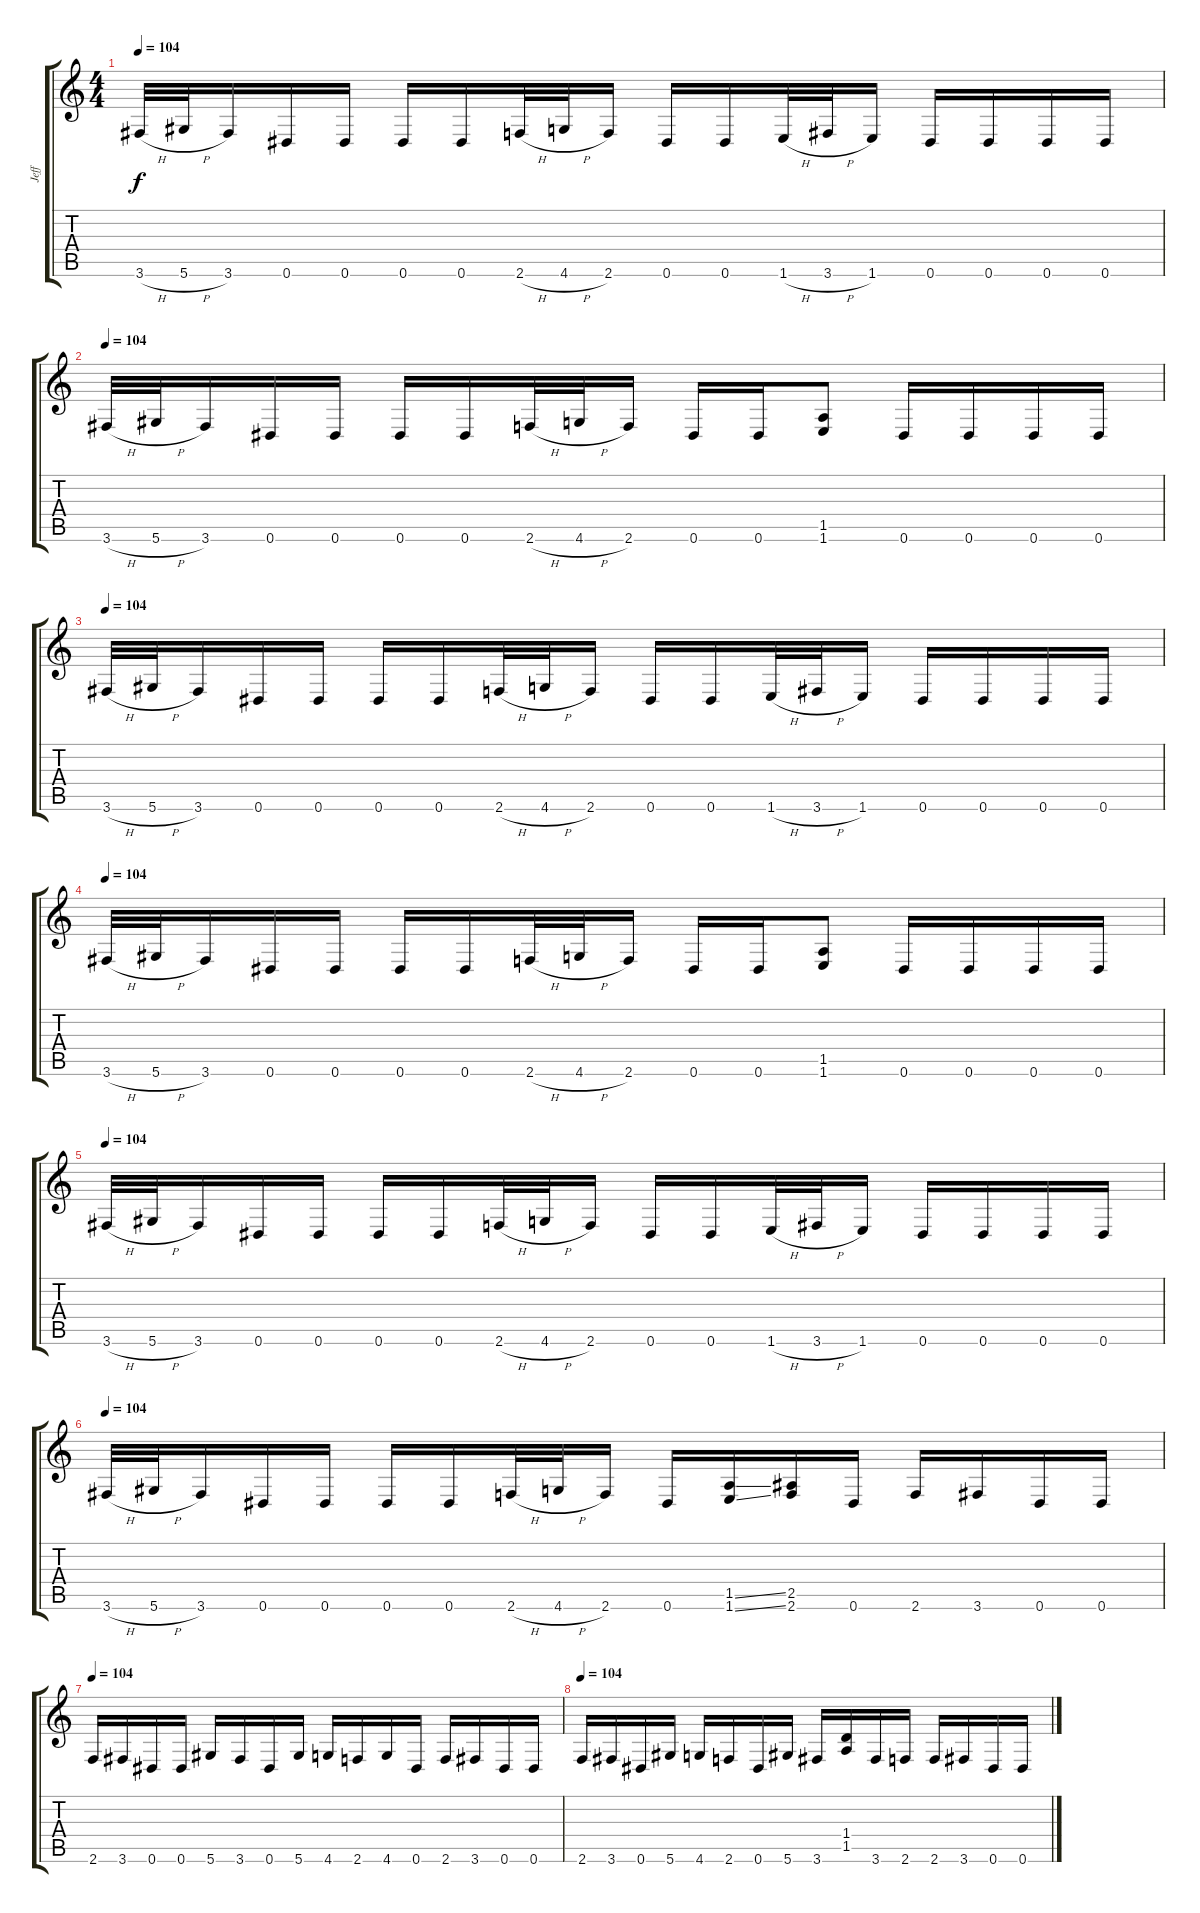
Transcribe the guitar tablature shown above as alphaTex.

\track ("Jeff" "Jeff") {instrument distortionguitar}
\staff {score tabs}
\tuning (Eb4 Bb3 Gb3 Db3 Ab2 Eb2) {hide}
\ts (4 4)
\tempo 104
\clef g2
\ks c
3.6{h}.32{dy f} 5.6{h}.32 3.6.16 0.6.16 0.6.16 0.6.16 0.6.16 2.6{h}.32 4.6{h}.32 2.6.16 0.6.16 0.6.16 1.6{h}.32 3.6{h}.32 1.6.16 0.6.16 0.6.16 0.6.16 0.6.16 |
\tempo 104
3.6{h}.32 5.6{h}.32 3.6.16 0.6.16 0.6.16 0.6.16 0.6.16 2.6{h}.32 4.6{h}.32 2.6.16 0.6.16 0.6.16 (1.5 1.6).8 0.6.16 0.6.16 0.6.16 0.6.16 |
\tempo 104
3.6{h}.32 5.6{h}.32 3.6.16 0.6.16 0.6.16 0.6.16 0.6.16 2.6{h}.32 4.6{h}.32 2.6.16 0.6.16 0.6.16 1.6{h}.32 3.6{h}.32 1.6.16 0.6.16 0.6.16 0.6.16 0.6.16 |
\tempo 104
3.6{h}.32 5.6{h}.32 3.6.16 0.6.16 0.6.16 0.6.16 0.6.16 2.6{h}.32 4.6{h}.32 2.6.16 0.6.16 0.6.16 (1.5 1.6).8 0.6.16 0.6.16 0.6.16 0.6.16 |
\tempo 104
3.6{h}.32 5.6{h}.32 3.6.16 0.6.16 0.6.16 0.6.16 0.6.16 2.6{h}.32 4.6{h}.32 2.6.16 0.6.16 0.6.16 1.6{h}.32 3.6{h}.32 1.6.16 0.6.16 0.6.16 0.6.16 0.6.16 |
\tempo 104
3.6{h}.32 5.6{h}.32 3.6.16 0.6.16 0.6.16 0.6.16 0.6.16 2.6{h}.32 4.6{h}.32 2.6.16 0.6.16 (1.5{ss} 1.6{ss}).16 (2.5 2.6).16 0.6.16 2.6.16 3.6.16 0.6.16 0.6.16 |
\tempo 104
2.6.16 3.6.16 0.6.16 0.6.16 5.6.16 3.6.16 0.6.16 5.6.16 4.6.16 2.6.16 4.6.16 0.6.16 2.6.16 3.6.16 0.6.16 0.6.16 |
\tempo 104
2.6.16 3.6.16 0.6.16 5.6.16 4.6.16 2.6.16 0.6.16 5.6.16 3.6.16 (1.4 1.5).16 3.6.16 2.6.16 2.6.16 3.6.16 0.6.16 0.6.16
